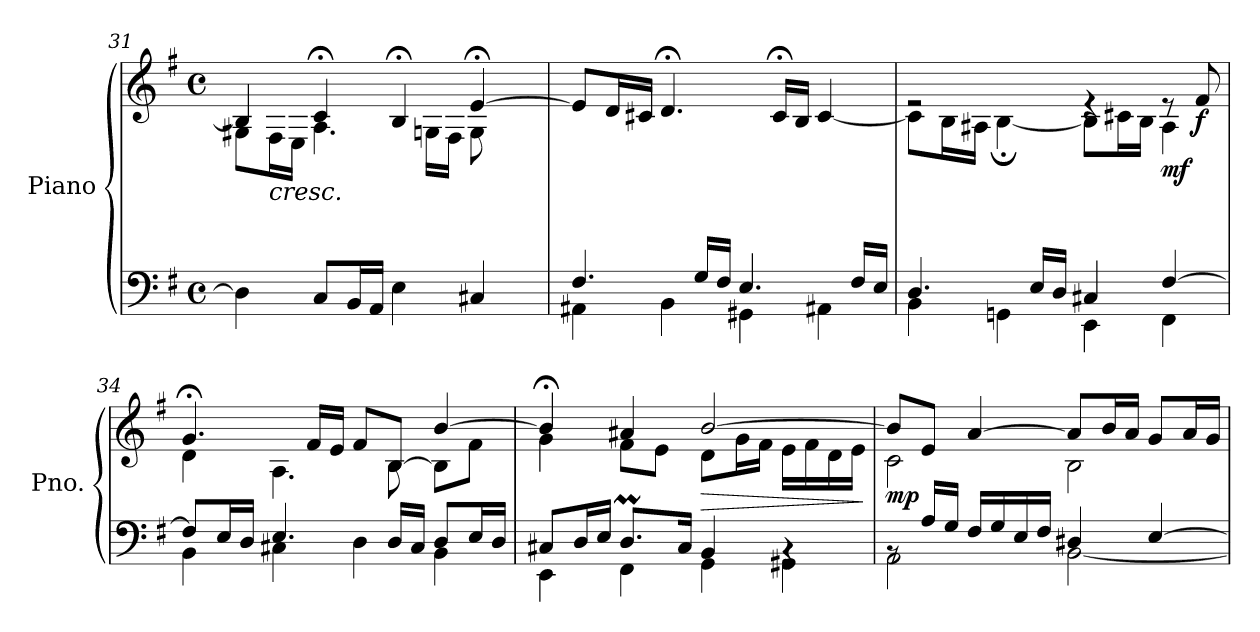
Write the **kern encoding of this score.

**kern	**kern	**dynam
*part1	*part1	*part1
*staff2	*staff1	*staff1/2
*I"Piano	*	*
*I'Pno.	*	*
*clefF4	*clefG2	*
*k[f#]	*k[f#]	*
*M4/4	*M4/4	*
*met(c)	*met(c)	*
=31	=31	=31
*^	*^	*
2..ryy	4D\]	4B/]	8G#X<\L	.
!	!	!	!LO:TX:b:i:t=cresc.	!
.	.	.	16F#\L	.
.	.	.	16E\JJ	.
.	8C</L	4c;</	4.A\	.
.	16BB/L	.	.	.
.	16AA/JJ	.	.	.
.	4E\	4B;</	.	.
.	.	.	16Gn<\LL	.
.	.	.	16F#>\JJ	.
.	4C#X</	[4e;</	8G\L	.
16F#</L	.	.	8ryy	.
16E</JJ	.	.	.	.
*	*	*v	*v	*
!!LO:LB:g=z
=32	=32	=32	=32
4.F#/	4AA#X<\	8e/L]	.
.	.	16d/L	.
.	.	16c#X/JJ	.
.	4BB<\	4.d;</	.
16G/LL	.	.	.
16F#/JJ	.	.	.
4.E/	4GG#X<\	.	.
.	.	16c#;</LL	.
.	.	16B/JJ	.
.	4AA#X<\	[4c#/	.
16F#/LL	.	.	.
16E</JJ	.	.	.
=33	=33	=33	=33
*	*	*^	*
4.D/	4BB<\	2re	8c#\L]	.
.	.	.	16B>\L	.
.	.	.	16A#X>\JJ	.
.	4GGn<\	.	[4B;>\	.
16E/LL	.	.	.	.
16D</JJ	.	.	.	.
4C#X/	4EE<\	4re	8B\L]	.
.	.	.	16c#X<\L	.
.	.	.	16B\JJ	.
!	!	!	!	!LO:DY:b
[4F#/	4FF#\	8re	4A#\	mf
!	!	!	!	!LO:DY:b
.	.	8f#/	.	f
=34	=34	=34	=34	=34
8F#/L]	4BB<\	4.g;</	4d\	.
16E/L	.	.	.	.
16D/JJ	.	.	.	.
4.E/	4C#X<\	.	4.A\	.
.	.	16f#/LL	.	.
.	.	16e/JJ	.	.
.	4D\	8f#/L	.	.
16D/LL	.	[8B/J	8B\	.
16C#/JJ	.	.	.	.
8D/L	4BB<\	[4b/	8B\L]	.
16E/L	.	.	8f#<\J	.
16D/JJ	.	.	.	.
!!LO:LB:g=z	!!
=35	=35	=35	=35	=35
8C#X</L	4EE<\	4b;</]	4g<\	.
16D</L	.	.	.	.
16E</JJ	.	.	.	.
8.DM/L	4FF#\	4a#X/	8f#<\L	.
.	.	.	8e<\J	.
16C#/Jk	.	.	.	.
!	!	!	!	!LO:HP:b
4BB/	4GG<\	[2b/	8d<\L	>
.	.	.	16g<\L	.
.	.	.	16f#\JJ	.
4rBB	4GG#X\	.	16e\LL	.
.	.	.	16f#\	.
.	.	.	16d\	.
.	.	.	16e\JJ	.
*v	*v	*	*	*
*	*v	*v	*
.	.	]
=36	=36	=36
*^	*^	*
!	!	!	!	!LO:DY:b
8rBB	2AA<\	8b/L]	2c<\	mp
16A/LL	.	8e/J	.	.
16G/JJ	.	.	.	.
16F#/LL	.	[4a/	.	.
16G</	.	.	.	.
16E</	.	.	.	.
16F#</JJ	.	.	.	.
4D#X/	[2BB<\	8a/L]	2B\	.
.	.	16b/L	.	.
.	.	16a/JJ	.	.
[4E/	.	8g/L	.	.
.	.	16a/L	.	.
.	.	16g/JJ	.	.
*v	*v	*	*	*
*	*v	*v	*
=	=	=
*-	*-	*-
